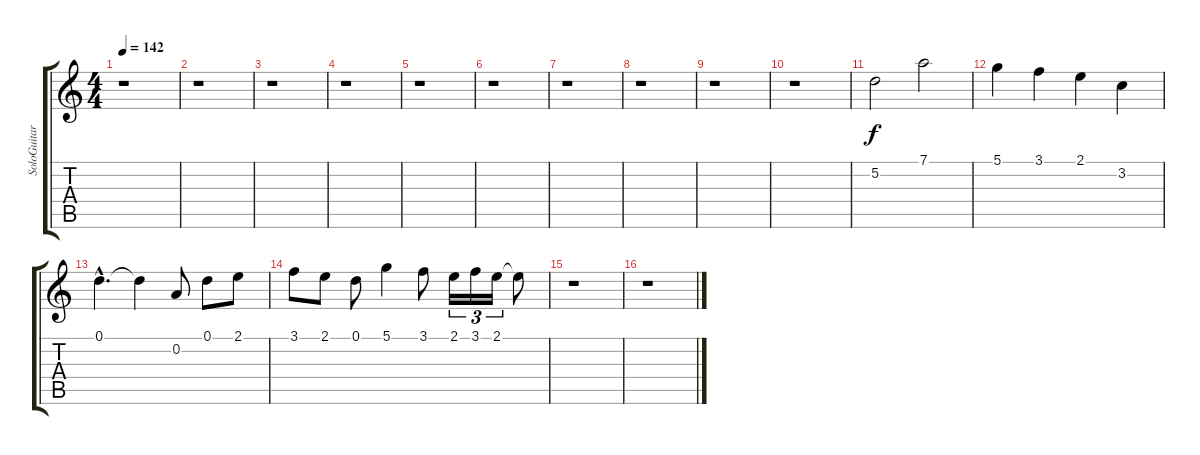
\track ("SoloGuitar" "SoloGuitar") {instrument overdrivenguitar}
\staff {score tabs}
\tuning (D4 A3 F3 C3 G2 D2) {hide}
\ts (4 4)
\tempo 142
\clef g2
\ks c
r.1{dy f} |
r.1 |
r.1 |
r.1 |
r.1 |
r.1 |
r.1 |
r.1 |
r.1 |
r.1 |
5.2.2 7.1.2 |
5.1.4 3.1.4 2.1.4 3.2.4 |
0.1{hac}.4{d} 0.1{t}.4 0.2.8 0.1.8 2.1.8 |
3.1.8 2.1.8 0.1.8 5.1.4 3.1.8 2.1.16{tu (3 2)} 3.1.16{tu (3 2)} 2.1.16{tu (3 2)} 2.1{t}.8 |
r.1 |
r.1
